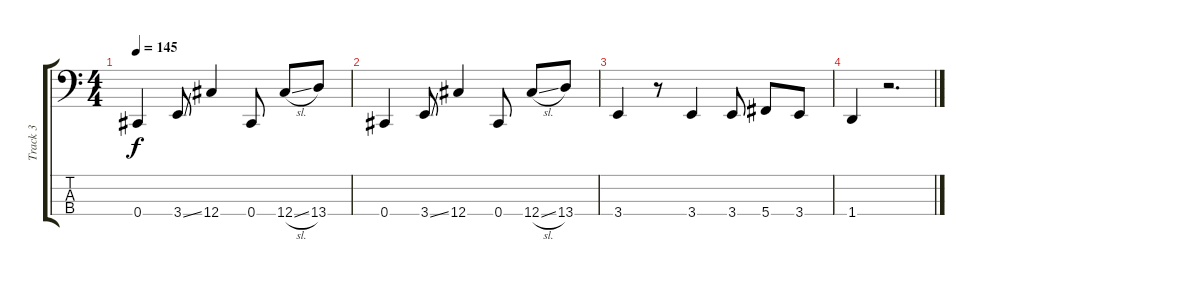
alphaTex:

\track ("Track 3" "Track 3") {instrument slapbass1}
\staff {score tabs}
\tuning (Gb2 Db2 Ab1 Db1) {hide}
\ts (4 4)
\tempo 145
\clef f4
\ks c
0.4.4{dy f} 3.4{ss}.8 12.4.4 0.4.8 12.4{sl}.8 13.4.8 |
0.4.4 3.4{ss}.8 12.4.4 0.4.8 12.4{sl}.8 13.4.8 |
3.4.4 r.8 3.4.4 3.4.8 5.4.8 3.4.8 |
1.4.4 r.2{d}
